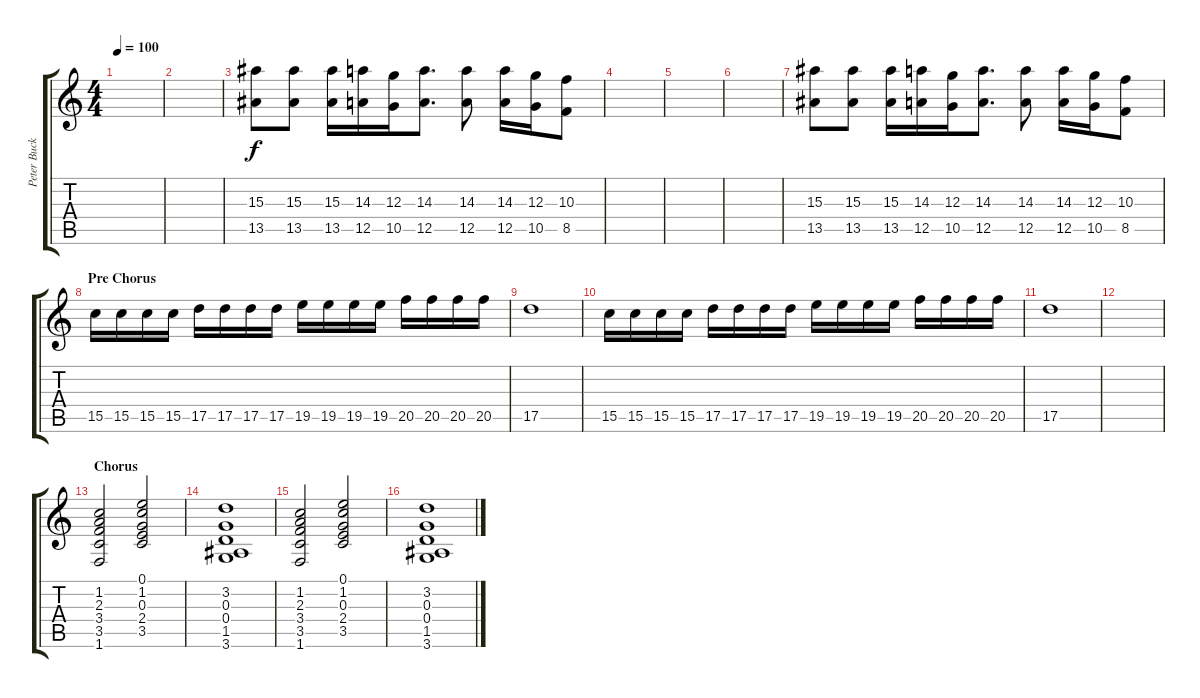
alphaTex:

\track ("Peter Buck (Guitar II)" "Peter Buck") {instrument overdrivenguitar}
\staff {score tabs}
\tuning (E4 B3 G3 D3 A2 E2) {hide}
\ts (4 4)
\tempo 100
\clef g2
\ks c
|
|
(15.3 13.5).8 (15.3 13.5).8 (15.3 13.5).16 (14.3 12.5).16 (12.3 10.5).16 (14.3 12.5).8{d} (14.3 12.5).8 (14.3 12.5).16 (12.3 10.5).16 (10.3 8.5).8 |
|
|
|
(15.3 13.5).8 (15.3 13.5).8 (15.3 13.5).16 (14.3 12.5).16 (12.3 10.5).16 (14.3 12.5).8{d} (14.3 12.5).8 (14.3 12.5).16 (12.3 10.5).16 (10.3 8.5).8 |
\section ("" "Pre Chorus")
15.5.16 15.5.16 15.5.16 15.5.16 17.5.16 17.5.16 17.5.16 17.5.16 19.5.16 19.5.16 19.5.16 19.5.16 20.5.16 20.5.16 20.5.16 20.5.16 |
17.5.1 |
15.5.16 15.5.16 15.5.16 15.5.16 17.5.16 17.5.16 17.5.16 17.5.16 19.5.16 19.5.16 19.5.16 19.5.16 20.5.16 20.5.16 20.5.16 20.5.16 |
17.5.1 |
|
\section ("" "Chorus")
(1.2 2.3 3.4 3.5 1.6).2 (0.1 1.2 0.3 2.4 3.5).2 |
(3.2 0.3 0.4 1.5 3.6).1 |
(1.2 2.3 3.4 3.5 1.6).2 (0.1 1.2 0.3 2.4 3.5).2 |
(3.2 0.3 0.4 1.5 3.6).1
